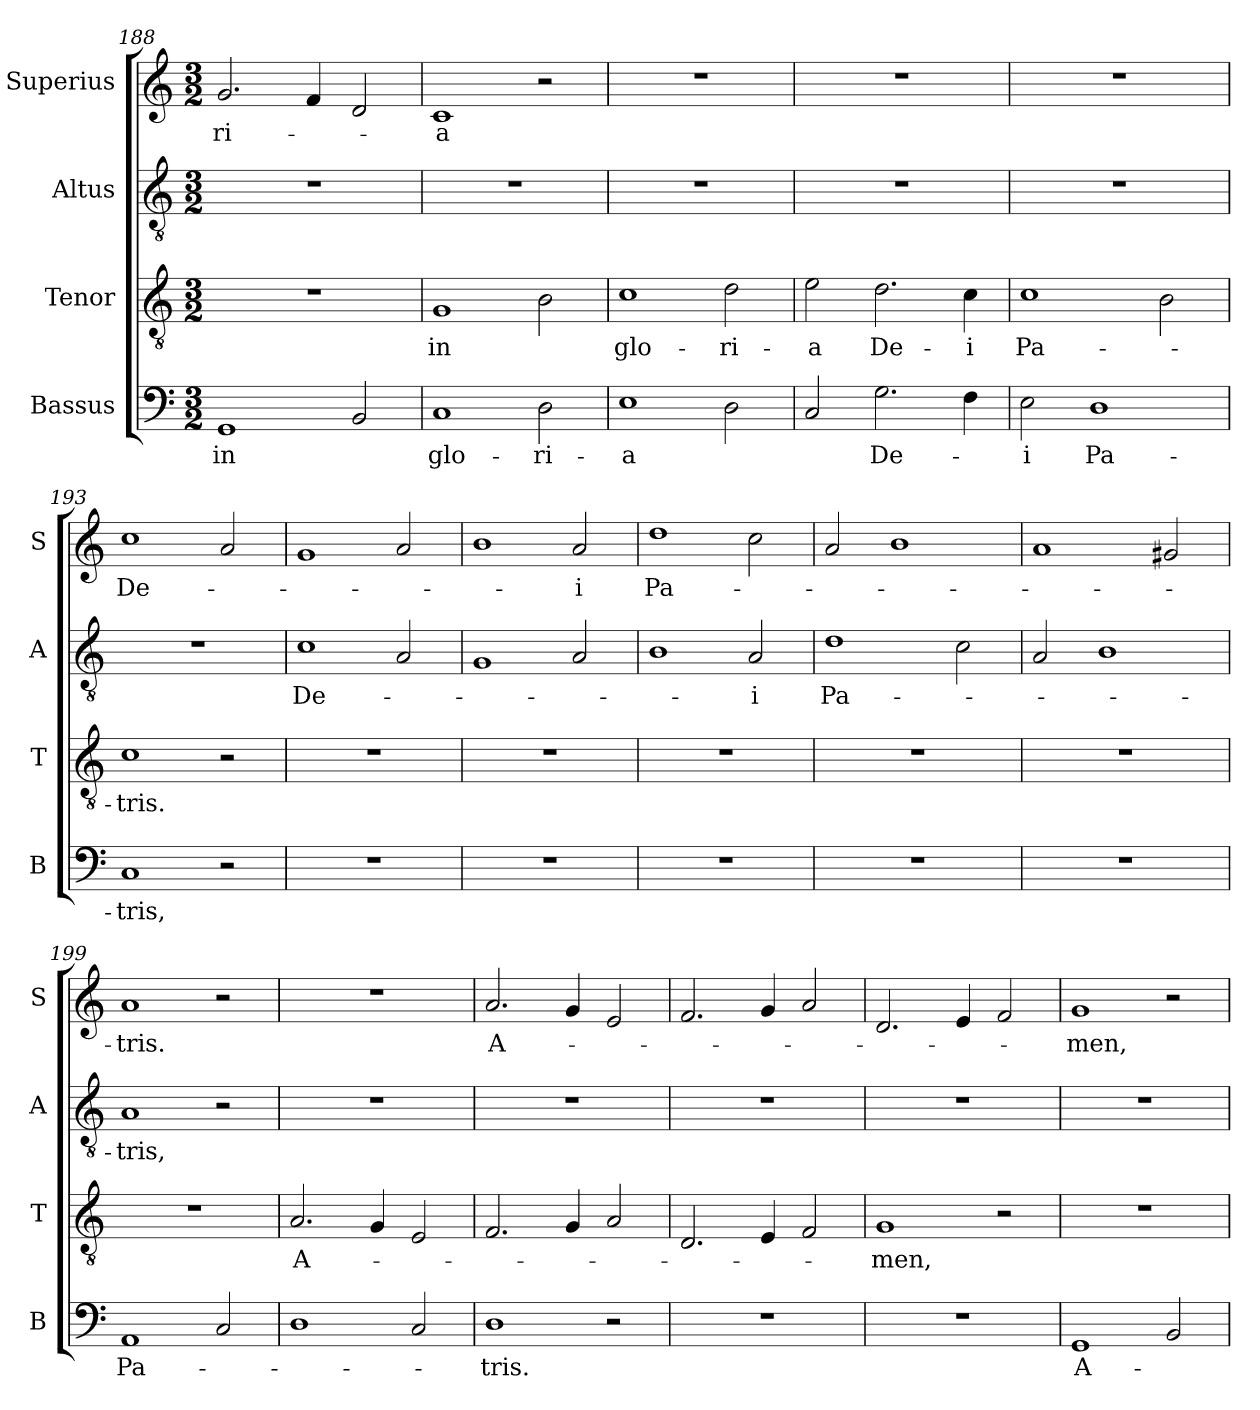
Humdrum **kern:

**kern	**text	**kern	**text	**kern	**text	**kern	**text
*part4	*part4	*part3	*part3	*part2	*part2	*part1	*part1
*staff4	*staff4	*staff3	*staff3	*staff2	*staff2	*staff1	*staff1
*I"Bassus	*	*I"Tenor	*	*I"Altus	*	*I"Superius	*
*I'B	*	*I'T	*	*I'A	*	*I'S	*
*clefF4	*	*clefGv2	*	*clefGv2	*	*clefG2	*
*k[]	*	*k[]	*	*k[]	*	*k[]	*
*M3/2	*	*M3/2	*	*M3/2	*	*M3/2	*
=188	=188	=188	=188	=188	=188	=188	=188
!	!LO:LY:i	!	!	!	!	!	!
1GG	in	1.r	.	1.r	.	2.g	-ri-
.	.	.	.	.	.	4f	.
2BB	.	.	.	.	.	2d	.
=189	=189	=189	=189	=189	=189	=189	=189
!	!LO:LY:i	!	!	!	!	!	!
1C	glo-	1G	in	1.r	.	1c	-a
!	!LO:LY:i	!	!	!	!	!	!
2D	-ri-	2B	.	.	.	2r	.
=190	=190	=190	=190	=190	=190	=190	=190
!	!LO:LY:i	!	!	!	!	!	!
1E	-a	1c	glo-	1.r	.	1.r	.
2D	.	2d	-ri-	.	.	.	.
=191	=191	=191	=191	=191	=191	=191	=191
2C	.	2e	-a	1.r	.	1.r	.
2.G	De-	2.d	De-	.	.	.	.
4F	.	4c	-i	.	.	.	.
=192	=192	=192	=192	=192	=192	=192	=192
2E	-i	1c	Pa-	1.r	.	1.r	.
!	!LO:LY:i	!	!	!	!	!	!
1D	Pa-	.	.	.	.	.	.
.	.	2B	.	.	.	.	.
=193	=193	=193	=193	=193	=193	=193	=193
!	!LO:LY:i	!	!	!	!	!	!
1C	-tris,	1c	-tris.	1.r	.	1cc	De-
2r	.	2r	.	.	.	2a	.
=194	=194	=194	=194	=194	=194	=194	=194
1.r	.	1.r	.	1c	De-	1g	.
.	.	.	.	2A	.	2a	.
=195	=195	=195	=195	=195	=195	=195	=195
1.r	.	1.r	.	1G	.	1b	.
.	.	.	.	2A	.	2a	-i
=196	=196	=196	=196	=196	=196	=196	=196
1.r	.	1.r	.	1B	.	1dd	Pa-
.	.	.	.	2A	-i	2cc	.
=197	=197	=197	=197	=197	=197	=197	=197
1.r	.	1.r	.	1d	Pa-	2a	.
.	.	.	.	.	.	1b	.
.	.	.	.	2c	.	.	.
=198	=198	=198	=198	=198	=198	=198	=198
1.r	.	1.r	.	2A	.	1a	.
.	.	.	.	1B	.	.	.
.	.	.	.	.	.	2g#X	.
=199	=199	=199	=199	=199	=199	=199	=199
1AA	Pa-	1.r	.	1A	-tris,	1a	-tris.
2C	.	.	.	2r	.	2r	.
=200	=200	=200	=200	=200	=200	=200	=200
!	!	!	!LO:LY:i	!	!	!	!
1D	.	2.A	A-	1.r	.	1.r	.
.	.	4G	.	.	.	.	.
2C	.	2E	.	.	.	.	.
=201	=201	=201	=201	=201	=201	=201	=201
1D	-tris.	2.F	.	1.r	.	2.a	A-
.	.	4G	.	.	.	4g	.
2r	.	2A	.	.	.	2e	.
=202	=202	=202	=202	=202	=202	=202	=202
1.r	.	2.D	.	1.r	.	2.f	.
.	.	4E	.	.	.	4g	.
.	.	2F	.	.	.	2a	.
=203	=203	=203	=203	=203	=203	=203	=203
!	!	!	!LO:LY:i	!	!	!	!
1.r	.	1G	-men,	1.r	.	2.d	.
.	.	.	.	.	.	4e	.
.	.	2r	.	.	.	2f	.
=204	=204	=204	=204	=204	=204	=204	=204
!	!	!	!	!	!	!	!LO:LY:i
1GG	A-	1.r	.	1.r	.	1g	-men,
2BB	.	.	.	.	.	2r	.
=	=	=	=	=	=	=	=
*-	*-	*-	*-	*-	*-	*-	*-
